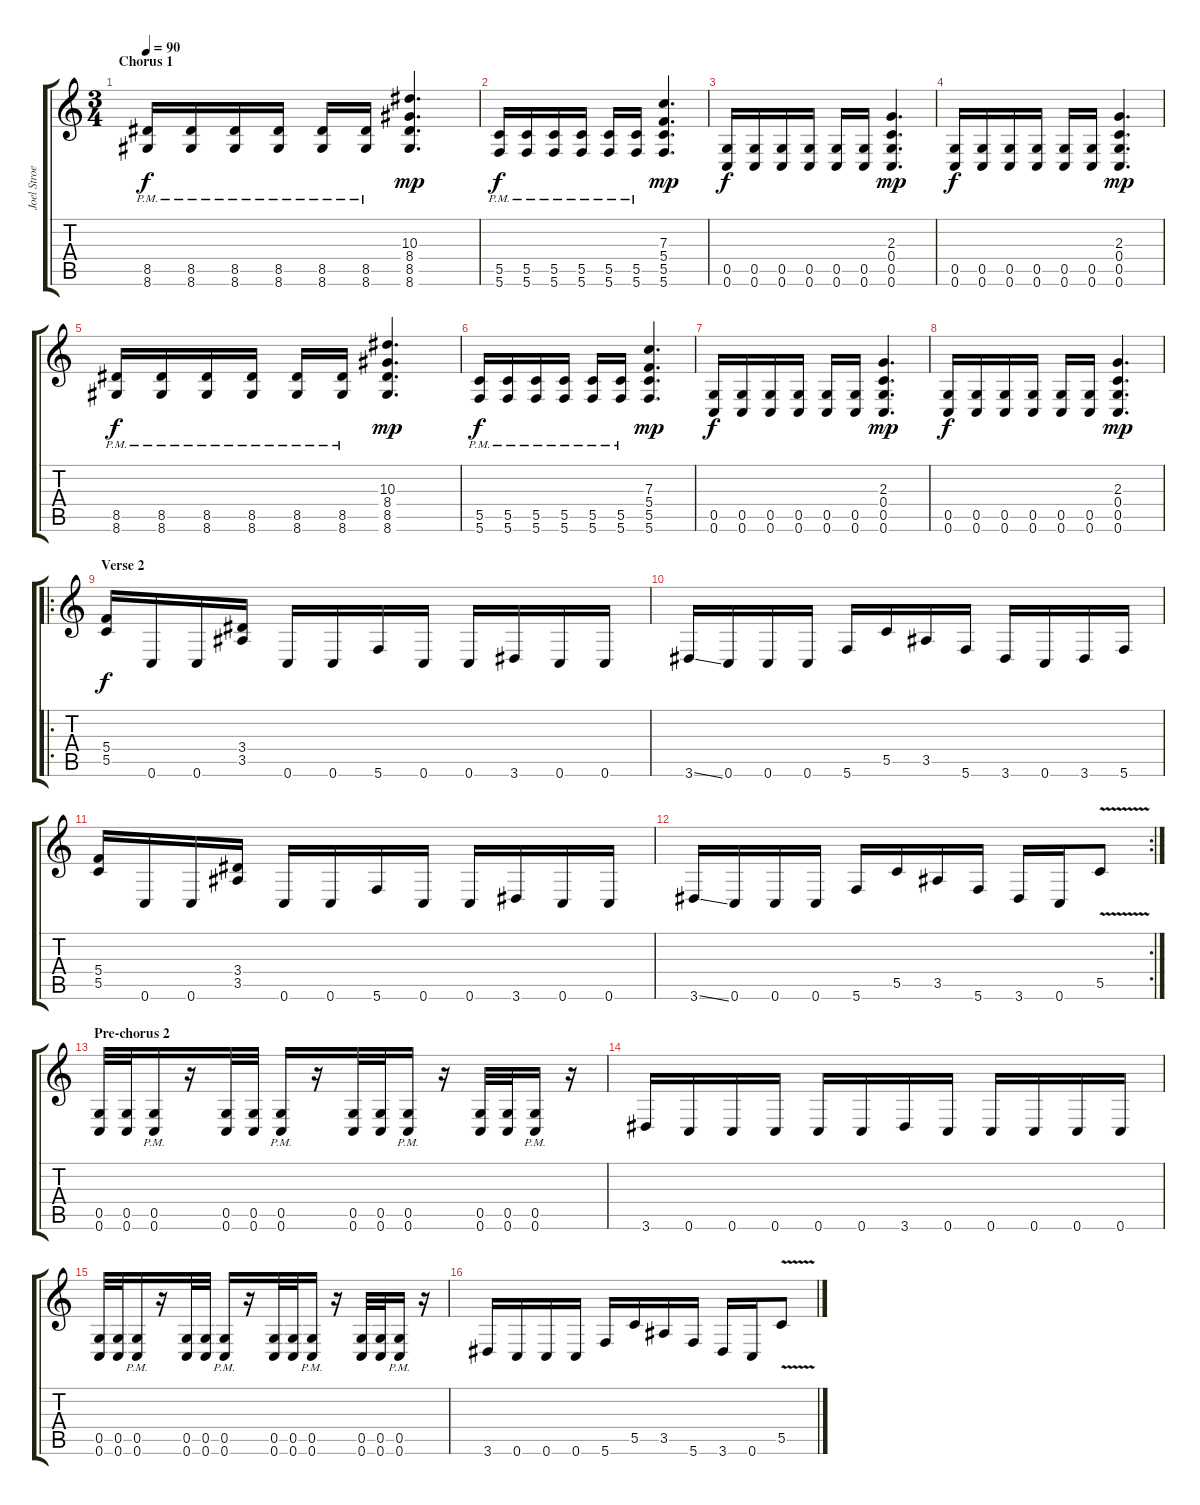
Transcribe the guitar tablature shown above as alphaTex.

\track ("Joel Stroetzel" "Joel Stroe") {instrument overdrivenguitar}
\staff {score tabs}
\tuning (D4 A3 F3 C3 G2 C2) {hide}
\ts (3 4)
\section ("" "Chorus 1")
\tempo 90
\clef g2
\ks c
(8.5 8.6{pm}).16{dy f instrument distortionguitar} (8.5 8.6{pm}).16 (8.5 8.6{pm}).16 (8.5 8.6{pm}).16 (8.5 8.6{pm}).16 (8.5 8.6{pm}).16 (10.3 8.4 8.5 8.6).4{d dy mp} |
(5.5 5.6{pm}).16{dy f} (5.5 5.6{pm}).16 (5.5 5.6{pm}).16 (5.5 5.6{pm}).16 (5.5 5.6{pm}).16 (5.5 5.6{pm}).16 (7.3 5.4 5.5 5.6).4{d dy mp} |
(0.5 0.6).16{dy f} (0.5 0.6).16 (0.5 0.6).16 (0.5 0.6).16 (0.5 0.6).16 (0.5 0.6).16 (2.3 0.4 0.5 0.6).4{d dy mp} |
(0.5 0.6).16{dy f} (0.5 0.6).16 (0.5 0.6).16 (0.5 0.6).16 (0.5 0.6).16 (0.5 0.6).16 (2.3 0.4 0.5 0.6).4{d dy mp} |
(8.5 8.6{pm}).16{dy f} (8.5 8.6{pm}).16 (8.5 8.6{pm}).16 (8.5 8.6{pm}).16 (8.5 8.6{pm}).16 (8.5 8.6{pm}).16 (10.3 8.4 8.5 8.6).4{d dy mp} |
(5.5 5.6{pm}).16{dy f} (5.5 5.6{pm}).16 (5.5 5.6{pm}).16 (5.5 5.6{pm}).16 (5.5 5.6{pm}).16 (5.5 5.6{pm}).16 (7.3 5.4 5.5 5.6).4{d dy mp} |
(0.5 0.6).16{dy f} (0.5 0.6).16 (0.5 0.6).16 (0.5 0.6).16 (0.5 0.6).16 (0.5 0.6).16 (2.3 0.4 0.5 0.6).4{d dy mp} |
(0.5 0.6).16{dy f} (0.5 0.6).16 (0.5 0.6).16 (0.5 0.6).16 (0.5 0.6).16 (0.5 0.6).16 (2.3 0.4 0.5 0.6).4{d dy mp} |
\ro
\section ("" "Verse 2")
(5.4 5.5).16{dy f instrument overdrivenguitar} 0.6.16 0.6.16 (3.4 3.5).16 0.6.16 0.6.16 5.6.16 0.6.16 0.6.16 3.6.16 0.6.16 0.6.16 |
3.6{ss}.16 0.6.16 0.6.16 0.6.16 5.6.16 5.5.16 3.5.16 5.6.16 3.6.16 0.6.16 3.6.16 5.6.16 |
(5.4 5.5).16 0.6.16 0.6.16 (3.4 3.5).16 0.6.16 0.6.16 5.6.16 0.6.16 0.6.16 3.6.16 0.6.16 0.6.16 |
\rc 2
3.6{ss}.16 0.6.16 0.6.16 0.6.16 5.6.16 5.5.16 3.5.16 5.6.16 3.6.16 0.6.16 5.5{v}.8{instrument guitarharmonics} |
\section ("" "Pre-chorus 2")
(0.5 0.6).32{instrument overdrivenguitar} (0.5 0.6).32 (0.5{pm} 0.6{pm}).16 r.16 (0.5 0.6).32 (0.5 0.6).32 (0.5{pm} 0.6{pm}).16 r.16 (0.5 0.6).32 (0.5 0.6).32 (0.5{pm} 0.6{pm}).16 r.16 (0.5 0.6).32 (0.5 0.6).32 (0.5{pm} 0.6{pm}).16 r.16 |
3.6.16 0.6.16 0.6.16 0.6.16 0.6.16 0.6.16 3.6.16 0.6.16 0.6.16 0.6.16 0.6.16 0.6.16 |
(0.5 0.6).32 (0.5 0.6).32 (0.5{pm} 0.6{pm}).16 r.16 (0.5 0.6).32 (0.5 0.6).32 (0.5{pm} 0.6{pm}).16 r.16 (0.5 0.6).32 (0.5 0.6).32 (0.5{pm} 0.6{pm}).16 r.16 (0.5 0.6).32 (0.5 0.6).32 (0.5{pm} 0.6{pm}).16 r.16 |
3.6.16 0.6.16 0.6.16 0.6.16 5.6.16 5.5.16 3.5.16 5.6.16 3.6.16 0.6.16 5.5{v}.8{instrument guitarharmonics}
